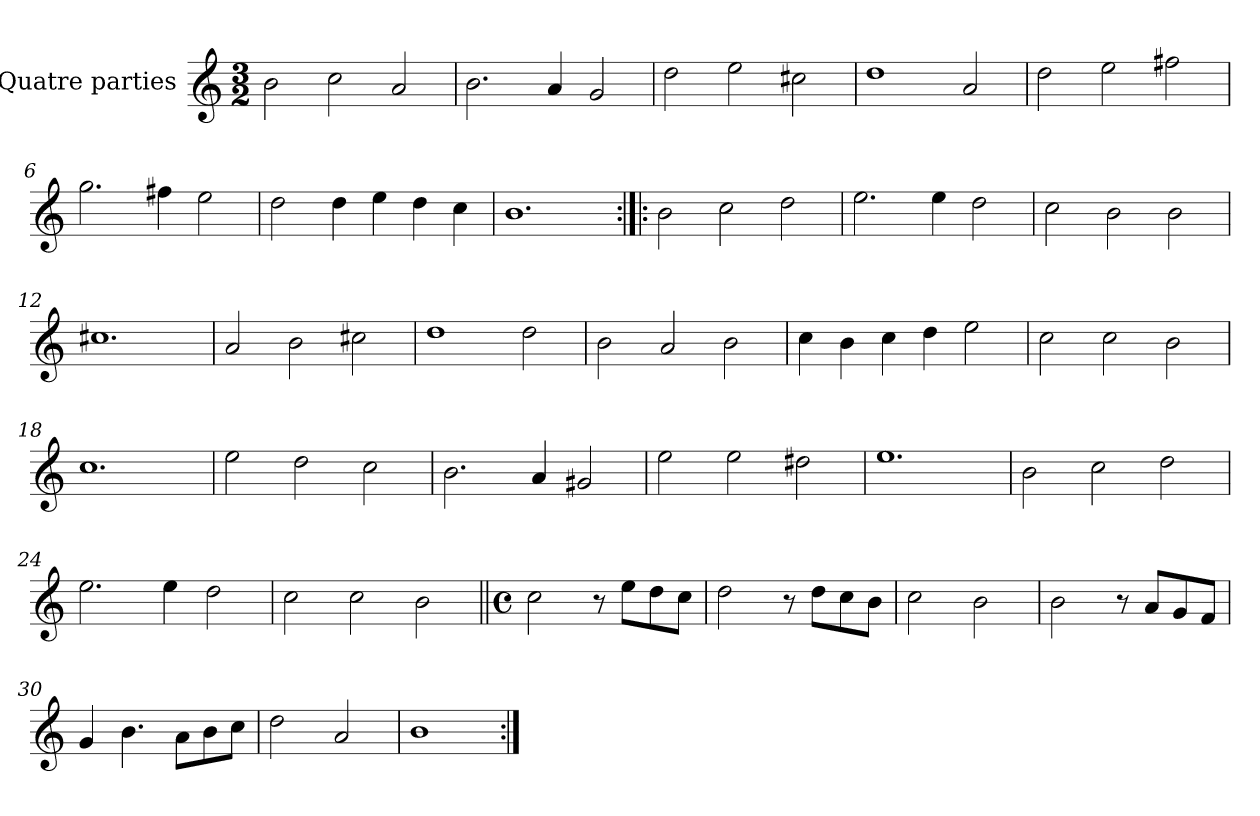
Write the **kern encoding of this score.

**kern
*part1
*staff1
*I"Quatre parties
*clefG2
*k[]
*M3/2
*MM180
=1
2b\
2cc\
2a/
=2
2.b\
4a/
2g/
=3
2dd\
2ee\
2cc#X\
=4
1dd
2a/
=5
2dd\
2ee\
2ff#X\
=6
2.gg\
4ff#X\
2ee\
=7
2dd\
4dd\
4ee\
4dd\
4cc\
=8
1.b
=9:|!|:
2b\
2cc\
2dd\
=10
2.ee\
4ee\
2dd\
=11
2cc\
2b\
2b\
=12
1.cc#X
=13
2a/
2b\
2cc#X\
=14
1dd
2dd\
=15
2b\
2a/
2b\
=16
4cc\
4b\
4cc\
4dd\
2ee\
=17
2cc\
2cc\
2b\
=18
1.cc
=19
2ee\
2dd\
2cc\
=20
2.b\
4a/
2g#X/
=21
2ee\
2ee\
2dd#X\
=22
1.ee
=23
2b\
2cc\
2dd\
=24
2.ee\
4ee\
2dd\
=25
2cc\
2cc\
2b\
=26||
*M4/4
*met(c)
2cc\
8r
8ee\L
8dd\
8cc\J
=27
2dd\
8r
8dd\L
8cc\
8b\J
=28
2cc\
2b\
=29
2b\
8r
8a/L
8g/
8f/J
=30
4g/
4.b\
8a\L
8b\
8cc\J
=31
2dd\
2a/
=32
1b
=:|!
*-
